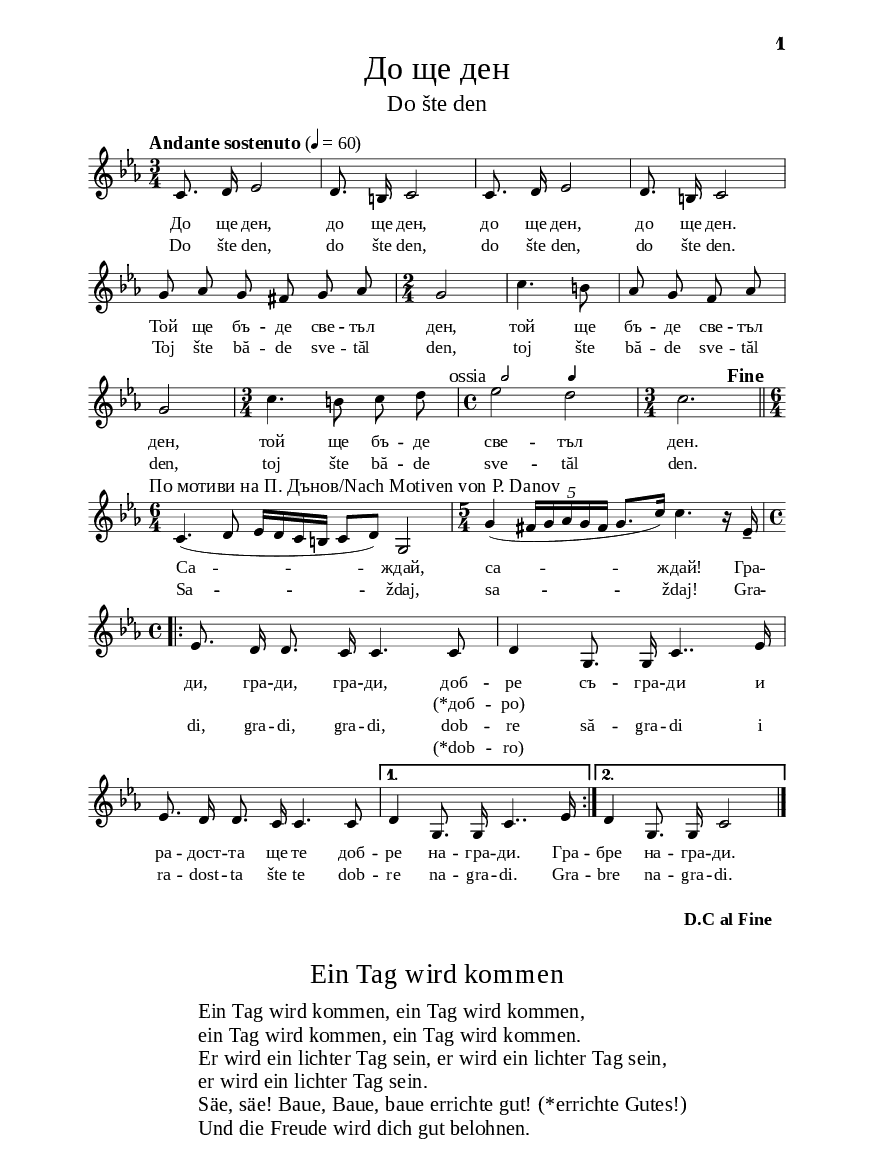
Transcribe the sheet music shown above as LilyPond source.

\version "2.24.4"

% include paper part and global functions
\include "include/globals.ily"

\bookpart {
  \label #'ref116
  \tocItem \markup "До ще ден – Do šte den"
  \include "include/bookpart-paper.ily"
  \score {
    \include "include/score-layout.ily"



    \new Voice \absolute {
      \clef treble
      \key c \minor
      \time 3/4
      \tempoFunc "Andante sostenuto" 4 "60"

      \autoBeamOff

      c'8. d'16 es'2 | d'8. b16 c'2 | c'8. d'16 es'2 |  d'8. b16 c'2 \break |

      g'8 as'8 g'8 fis'8 g'8 as'8 | \time 2/4  g'2 | c''4. b'8 | as'8 g'8 f'8 as'8 \break |

      g'2 | \time 3/4  c''4. b'8 c''8

      \tempo \markup {
        % make tempo note smaller
        \concat {
          \normal-text { "       ossia   "  }
          \fontsize #-4 \general-align #Y #DOWN \note {2} #0.8
          \normal-text { "             "  }
          \fontsize #-4 \general-align #Y #DOWN \note {4} #0.8
          "                                 Fine"
        }
      }

      d''8 | \time 4/4  es''2 d''2 | \time 3/4  | c''2. \bar "||" \break |

      \autoBeamOn

      \time 6/4  \tempo \markup {
        % make tempo note smaller
        \concat {
          \normal-text {"По мотиви на П. Дънов/Nach Motiven von P. Danov"}
        }
      } c'4. ( d'8 es'16 d'16 c'16 b16 c'8 d'8 ) g2 | \time 5/4  g'4 ( \once \override TupletBracket.stencil = ##f
      \times 4/5  {
        fis'16 g'16 as'16 g'16 fis'16
      } g'8. c''16 ) c''4. r16 es'16 -- \break |

      \autoBeamOff
      \time 4/4  \repeat volta 2 {
        es'8. d'16 d'8. c'16 c'4. c'8 | d'4 g8. g16 c'4.. es'16 \break |

        es'8. d'16 d'8. c'16 c'4. c'8 |
      }  \alternative {
        { d'4 g8. g16 c'4.. es'16 | }
        { d'4 g8. g16 c'2 }
      }
      \bar "|."
    }

    \addlyrics {
      До  ще
      ден,   до  ще   ден,   до  ще   ден,   до  ще   ден.
      Той   ще   бъ  --  де   све  --  тъл   ден,   той   ще   бъ  --
      де   све  --  тъл   ден,   той   ще   бъ  --  де   све  --  тъл
      ден.   Са  --  ждай,   са  --  ждай!   Гра  --  ди,   гра  --  ди,
      гра  --  ди,   доб  --  ре   съ  --  гра  --  ди   и   ра  --
      дост  --  та   ще   те   доб  --  ре   на  --  гра  --  ди.   Гра
      --  бре   на  --  гра  --  ди.
    }
    \addlyrics {
      \repeat unfold 43 { \skip 2 } (*доб -- ро)
    }


    \addlyrics {
      Do  šte
      den,   do  šte   den,   do  šte   den,   do  šte   den.
      Toj   šte   bă  --  de   sve  --  tăl   den,   toj   šte   bă  --
      de   sve  --  tăl   den,   toj   šte   bă  --  de   sve  --  tăl
      den.   Sa  --  ždaj,   sa  --  ždaj!   Gra  --  di,   gra  --  di,
      gra  --  di,   dob  --  re   să  --  gra  --  di   i   ra  --
      dost  --  ta   šte   te   dob  --  re   na  --  gra  --  di.   Gra
      --  bre   na  --  gra  --  di.
    }

    \addlyrics {
      \repeat unfold 43 { \skip 2 } (*dob -- ro)
    }


    \header {
      title = \titleFunc "До ще ден" "Do šte den"
    }

    \midi{}
  } % score

  \markup \empty-two
  \markup \dc-one "D.C al Fine"

  %

  % include foreign translation(s) of the song
  \markup \empty-one

  \version "2.24.4"

\markup \fill-line { \fontsize #deTitleFontSize "Ein Tag wird kommen" }
\markup \null
\markup \null
\markup \abs-fontsize #10 {
    \fill-line {
  \override #`(baseline-skip . ,deCoupletBaselineSkip)

  \column { 

    \line { " "Ein Tag wird kommen, ein Tag wird kommen,}

    \line { " "ein Tag wird kommen, ein Tag wird kommen.}

    \line { " "Er wird ein lichter Tag sein, er wird ein lichter Tag sein,}
    \line { " "er wird ein lichter Tag sein.}
    \line { " "Säe, säe! Baue, Baue, baue errichte gut! (*errichte Gutes!)}

    \line { " "Und die Freude wird dich gut belohnen.}
  }
    }
}


} % bookpart
